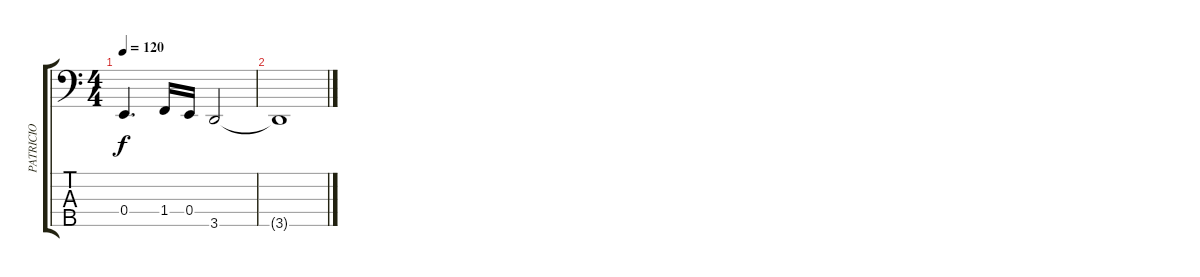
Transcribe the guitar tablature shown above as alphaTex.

\track ("PATRICIO" "PATRICIO") {instrument electricbassfinger}
\staff {score tabs}
\tuning (G2 D2 A1 E1 B0) {hide}
\ts (4 4)
\tempo 120
\clef f4
\ks c
0.4.4{d dy f} 1.4.16 0.4.16 3.5.2 |
3.5{t}.1
